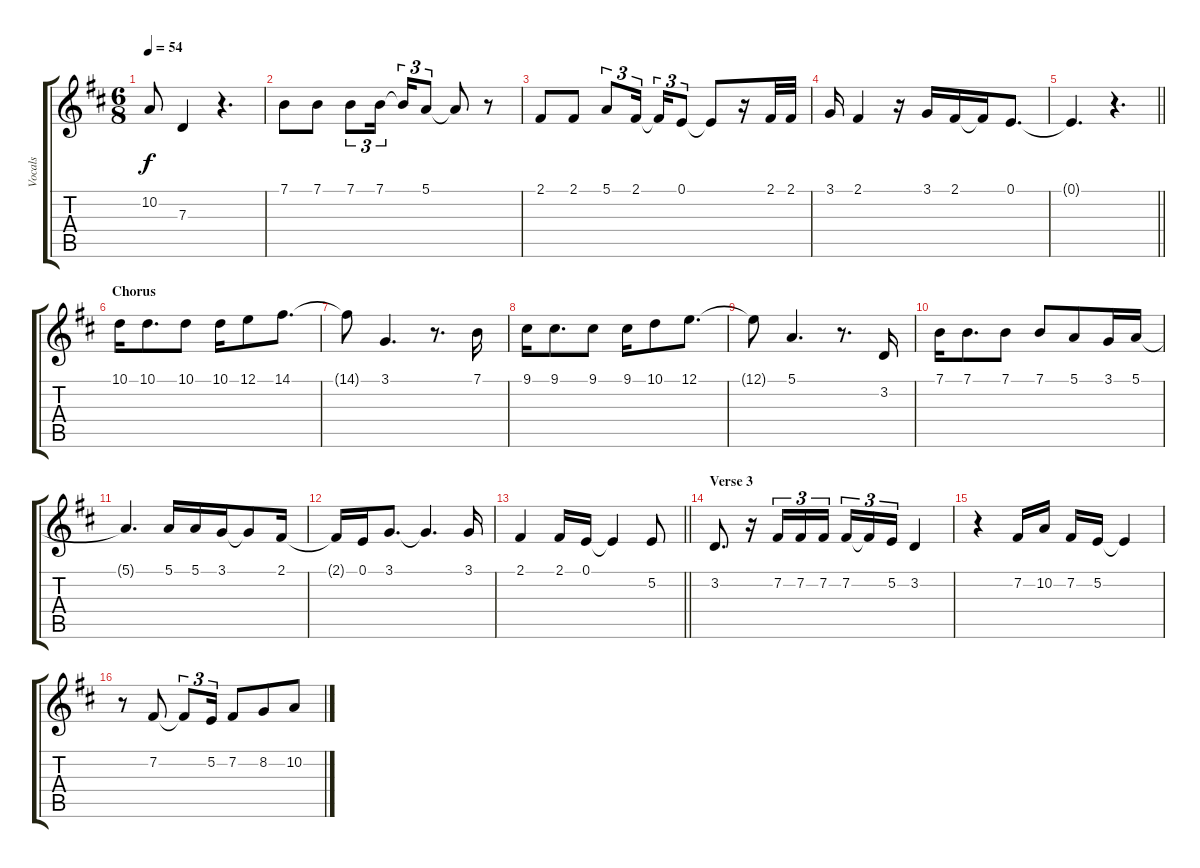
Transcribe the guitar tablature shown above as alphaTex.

\track ("Vocals" "Vocals") {instrument baritonesax}
\staff {score tabs}
\tuning (E4 B3 G3 D3 A2 E2) {hide}
\ts (6 8)
\tempo 54
\clef g2
\ks d
10.2{t}.8{dy f} 7.3.4 r.4{d} |
7.1.8 7.1.8 7.1.8{tu (3 2)} 7.1.16{tu (3 2)} 7.1{t}.16{tu (3 2)} 5.1.8{tu (3 2)} 5.1{t}.8 r.8 |
2.1.8 2.1.8 5.1.8{tu (3 2)} 2.1.16{tu (3 2)} 2.1{t}.16{tu (3 2)} 0.1.8{tu (3 2)} 0.1{t}.8 r.16 2.1.32 2.1.32 |
3.1.16 2.1.4 r.16 3.1.16 2.1.16 2.1{t}.16 0.1.8{d} |
\barLineRight lightlight
0.1{t}.4{d} r.4{d} |
\section ("" "Chorus")
10.1.16 10.1.8{d} 10.1.8 10.1.16 12.1.8 14.1.8{d} |
14.1{t}.8 3.1.4{d} r.8{d} 7.1.16 |
9.1.16 9.1.8{d} 9.1.8 9.1.16 10.1.8 12.1.8{d} |
12.1{t}.8 5.1.4{d} r.8{d} 3.2.16 |
7.1.16 7.1.8{d} 7.1.8 7.1.8 5.1.8 3.1.16 5.1.16 |
5.1{t}.4{d} 5.1.16 5.1.16 3.1.16 3.1{t}.8 2.1.16 |
2.1{t}.16 0.1.16 3.1.8{d} 3.1{t}.4{d} 3.1.16 |
\barLineRight lightlight
2.1.4 2.1.16 0.1.16 0.1{t}.4 5.2.8 |
\section ("" "Verse 3")
3.2.8{d} r.16 7.2.16{tu (3 2)} 7.2.16{tu (3 2)} 7.2.16{tu (3 2)} 7.2.16{tu (3 2)} 7.2{t}.16{tu (3 2)} 5.2.16{tu (3 2)} 3.2.4 |
r.4 7.2.16 10.2.16 7.2.16 5.2.16 5.2{t}.4 |
r.8 7.2.8 7.2{t}.8{tu (3 2)} 5.2.16{tu (3 2)} 7.2.8 8.2.8 10.2.8
